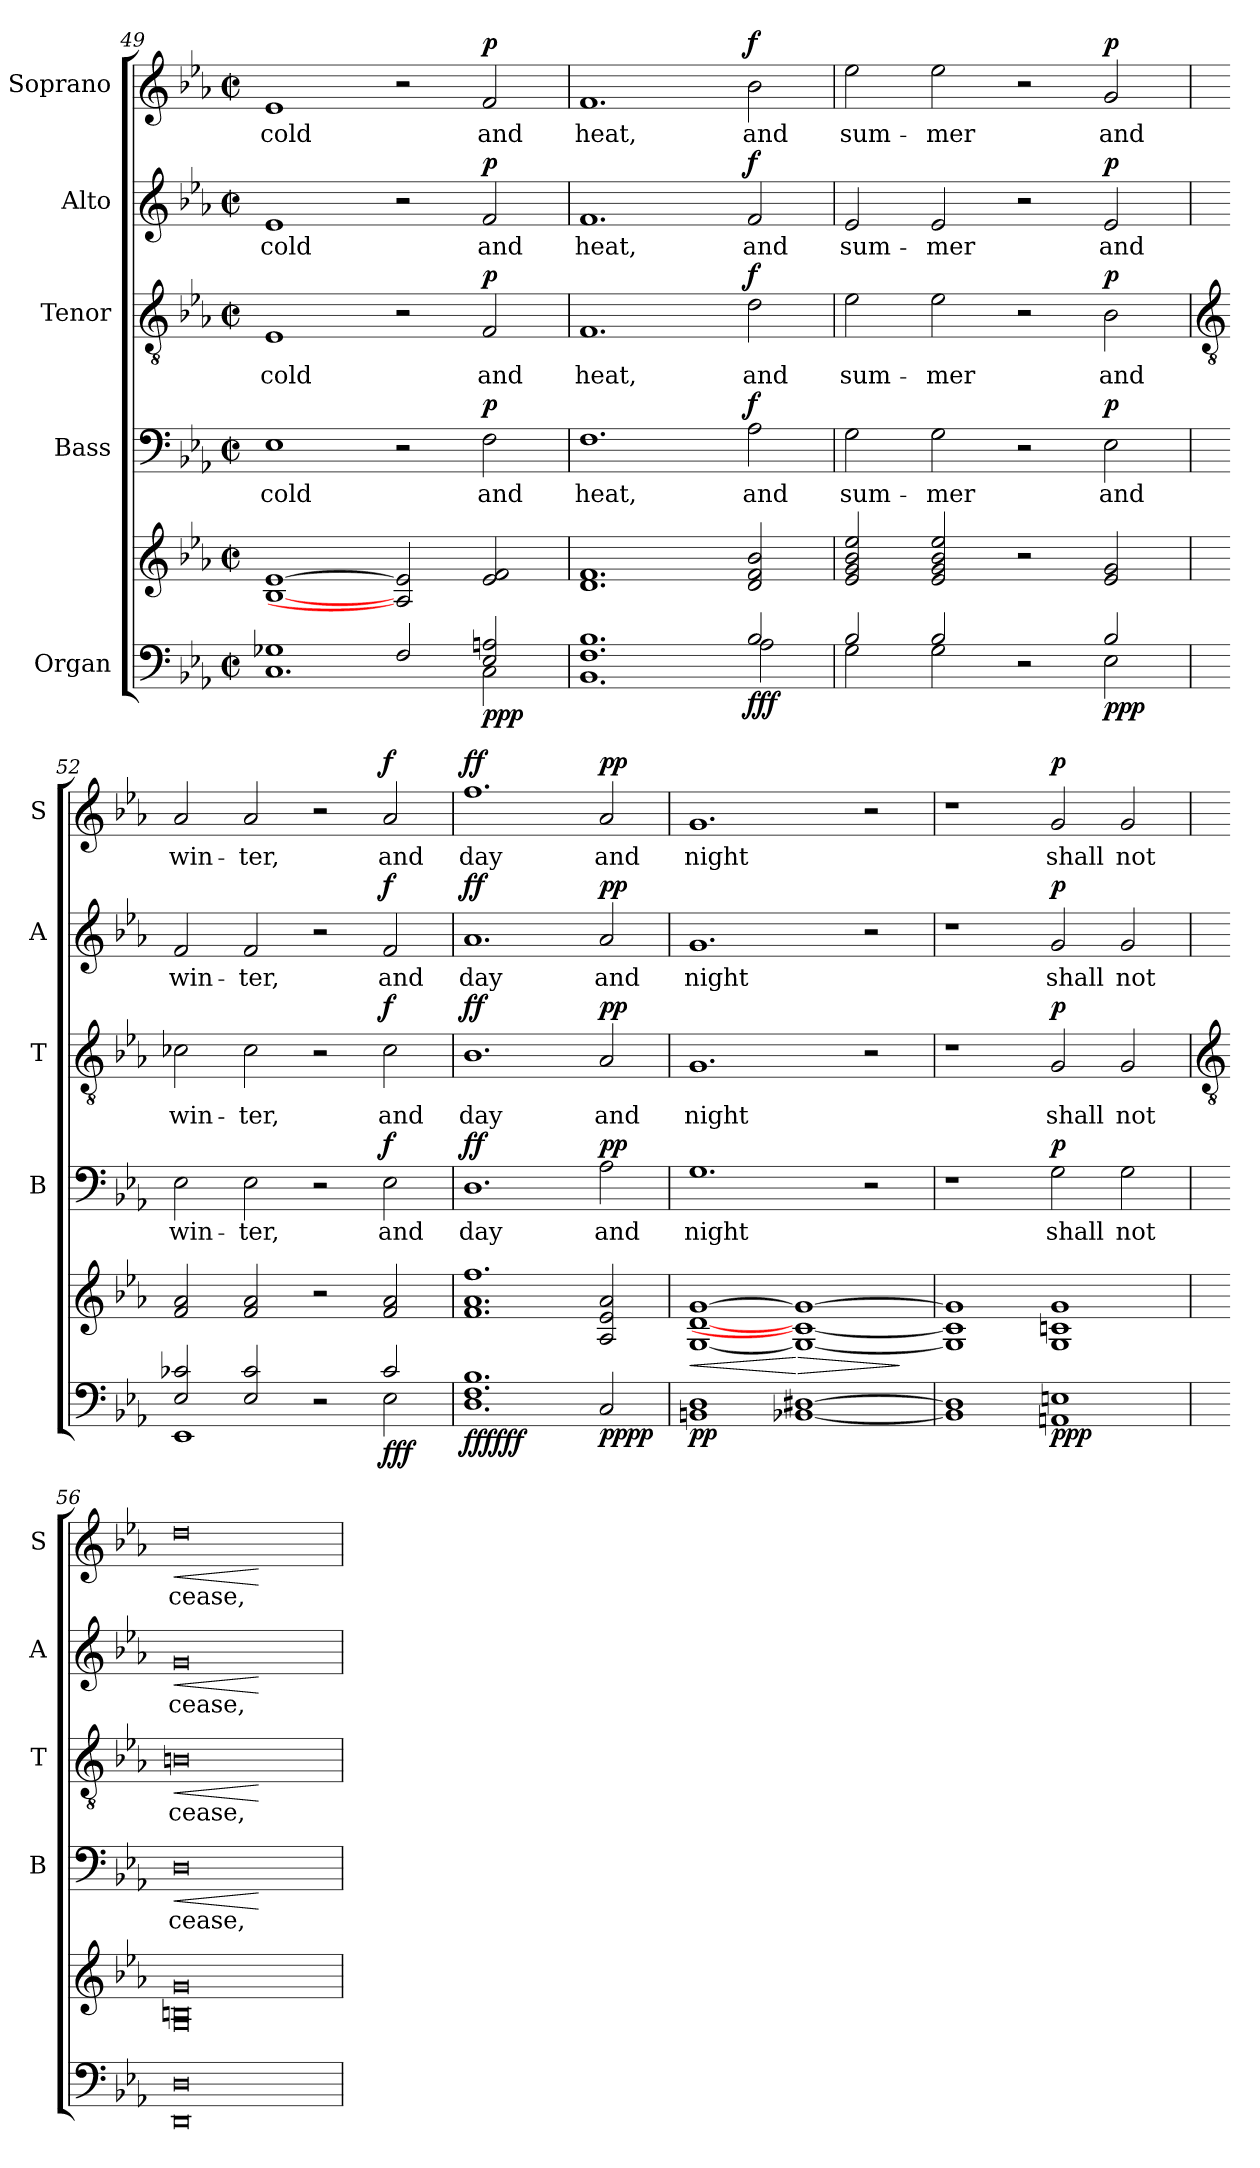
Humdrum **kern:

**kern	**kern	**dynam	**kern	**text	**dynam	**kern	**text	**dynam	**kern	**text	**dynam	**kern	**text	**dynam
*part5	*part5	*part5	*part4	*part4	*part4	*part3	*part3	*part3	*part2	*part2	*part2	*part1	*part1	*part1
*staff6	*staff5	*staff5/6	*staff4	*staff4	*staff4	*staff3	*staff3	*staff3	*staff2	*staff2	*staff2	*staff1	*staff1	*staff1
*I"Organ	*	*	*I"Bass	*	*	*I"Tenor	*	*	*I"Alto	*	*	*I"Soprano	*	*
*	*	*	*I'B	*	*	*I'T	*	*	*I'A	*	*	*I'S	*	*
*clefF4	*clefG2	*	*clefF4	*	*	*clefGv2	*	*	*clefG2	*	*	*clefG2	*	*
*k[b-e-a-]	*k[b-e-a-]	*	*k[b-e-a-]	*	*	*k[b-e-a-]	*	*	*k[b-e-a-]	*	*	*k[b-e-a-]	*	*
*E-:	*E-:	*	*E-:	*	*	*E-:	*	*	*E-:	*	*	*E-:	*	*
*M4/2	*M4/2	*	*M4/2	*	*	*M4/2	*	*	*M4/2	*	*	*M4/2	*	*
*met(c|)	*met(c|)	*	*met(c|)	*	*	*met(c|)	*	*	*met(c|)	*	*	*met(c|)	*	*
=49	=49	=49	=49	=49	=49	=49	=49	=49	=49	=49	=49	=49	=49	=49
*^	*	*	*	*	*	*	*	*	*	*	*	*	*	*
!	!	!	!	!	!LO:LY:b	!	!	!LO:LY:b	!	!	!LO:LY:b	!	!	!LO:LY:b	!
1G-X/	1.C\	[1B- [1e-	.	1E-	cold	.	1E-	cold	.	1e-	cold	.	1e-	cold	.
2F/	.	2A] 2e-]	.	2r	.	.	2r	.	.	2r	.	.	2r	.	.
!	!	!	!LO:DY:b=2	!	!LO:LY:b	!	!	!LO:LY:b	!	!	!LO:LY:b	!	!	!LO:LY:b	!
!	!	!	!LO:DY:n=1:b=2	!	!	!	!	!	!	!	!	!	!	!	!
!	!	!	!LO:DY:n=2:b	!	!	!LO:DY:b	!	!	!LO:DY:b	!	!	!LO:DY:b	!	!	!LO:DY:b
2E-/ 2An/	2C\	2e- 2f	p p p	2F	and	p	2F	and	p	2f	and	p	2f	and	p
=50	=50	=50	=50	=50	=50	=50	=50	=50	=50	=50	=50	=50	=50	=50	=50
!	!	!	!	!	!LO:LY:b	!	!	!LO:LY:b	!	!	!LO:LY:b	!	!	!LO:LY:b	!
1.F/ 1.B-/	1.BB-\	1.d 1.f	.	1.F	heat,	.	1.F	heat,	.	1.f	heat,	.	1.f	heat,	.
!	!	!	!LO:DY:b=2	!	!LO:LY:b	!	!	!LO:LY:b	!	!	!LO:LY:b	!	!	!LO:LY:b	!
!	!	!	!LO:DY:n=1:b=2	!	!	!	!	!	!	!	!	!	!	!	!
!	!	!	!LO:DY:n=2:b	!	!	!LO:DY:b	!	!	!LO:DY:b	!	!	!LO:DY:b	!	!	!LO:DY:b
2B-/	2A-\	2d 2f 2b-	f f f	2A-	and	f	2d	and	f	2f	and	f	2b-	and	f
=51	=51	=51	=51	=51	=51	=51	=51	=51	=51	=51	=51	=51	=51	=51	=51
!	!	!	!	!	!LO:LY:b	!	!	!LO:LY:b	!	!	!LO:LY:b	!	!	!LO:LY:b	!
2B-/	2G\	2e- 2g 2b- 2ee-	.	2G	sum-	.	2e-	sum-	.	2e-	sum-	.	2ee-	sum-	.
!	!	!	!	!	!LO:LY:b	!	!	!LO:LY:b	!	!	!LO:LY:b	!	!	!LO:LY:b	!
2B-/	2G\	2e- 2g 2b- 2ee-	.	2G	-mer	.	2e-	-mer	.	2e-	-mer	.	2ee-	-mer	.
2ryy	2r	2r	.	2r	.	.	2r	.	.	2r	.	.	2r	.	.
!	!	!	!LO:DY:b=2	!	!LO:LY:b	!	!	!LO:LY:b	!	!	!LO:LY:b	!	!	!LO:LY:b	!
!	!	!	!LO:DY:n=1:b=2	!	!	!	!	!	!	!	!	!	!	!	!
!	!	!	!LO:DY:n=2:b	!	!	!LO:DY:b	!	!	!LO:DY:b	!	!	!LO:DY:b	!	!	!LO:DY:b
2B-/	2E-\	2e- 2g	p p p	2E-	and	p	2B-	and	p	2e-	and	p	2g	and	p
!!LO:LB:g=z
=52	=52	=52	=52	=52	=52	=52	=52	=52	=52	=52	=52	=52	=52	=52	=52
*	*	*	*	*	*	*	*clefGv2	*	*	*	*	*	*	*	*
!	!	!	!	!	!LO:LY:b	!	!	!LO:LY:b	!	!	!LO:LY:b	!	!	!LO:LY:b	!
2E-/ 2c-X/	1EE-\	2f 2a-	.	2E-	win-	.	2c-X	win-	.	2f	win-	.	2a-	win-	.
!	!	!	!	!	!LO:LY:b	!	!	!LO:LY:b	!	!	!LO:LY:b	!	!	!LO:LY:b	!
2E-/ 2c-/	.	2f 2a-	.	2E-	-ter,	.	2c-	-ter,	.	2f	-ter,	.	2a-	-ter,	.
2ryy	2r	2r	.	2r	.	.	2r	.	.	2r	.	.	2r	.	.
!	!	!	!LO:DY:b=2	!	!LO:LY:b	!	!	!LO:LY:b	!	!	!LO:LY:b	!	!	!LO:LY:b	!
!	!	!	!LO:DY:n=1:b=2	!	!	!	!	!	!	!	!	!	!	!	!
!	!	!	!LO:DY:n=2:b	!	!	!LO:DY:b	!	!	!LO:DY:b	!	!	!LO:DY:b	!	!	!LO:DY:b
2c-/	2E-\	2f 2a-	f f f	2E-	and	f	2c-	and	f	2f	and	f	2a-	and	f
=53	=53	=53	=53	=53	=53	=53	=53	=53	=53	=53	=53	=53	=53	=53	=53
!	!	!	!LO:DY:b=2	!	!LO:LY:b	!	!	!LO:LY:b	!	!	!LO:LY:b	!	!	!LO:LY:b	!
!	!	!	!LO:DY:n=1:b=2	!	!	!	!	!	!	!	!	!	!	!	!
!	!	!	!LO:DY:n=2:b	!	!	!LO:DY:b	!	!	!LO:DY:b	!	!	!LO:DY:b	!	!	!LO:DY:b
1.F/ 1.B-/	1.D\	1.f 1.a- 1.ff	ff ff ff	1.D	day	ff	1.B-	day	ff	1.a-	day	ff	1.ff	day	ff
!	!	!	!LO:DY:n=3:b=2	!	!LO:LY:b	!	!	!LO:LY:b	!	!	!LO:LY:b	!	!	!LO:LY:b	!
!	!	!	!LO:DY:n=4:b	!	!	!LO:DY:b	!	!	!LO:DY:b	!	!	!LO:DY:b	!	!	!LO:DY:b
2ryy	2C/	2A- 2e- 2a-	pp pp	2A-	and	pp	2A-	and	pp	2a-	and	pp	2a-	and	pp
=54	=54	=54	=54	=54	=54	=54	=54	=54	=54	=54	=54	=54	=54	=54	=54
!	!	!	!LO:HP:b	!	!LO:LY:b	!	!	!LO:LY:b	!	!	!LO:LY:b	!	!	!LO:LY:b	!
!	!	!	!LO:DY:n=1:b=2	!	!	!	!	!	!	!	!	!	!	!	!
1D/	1BBn\	[1G [1d [1g	< pp	1.G	night	.	1.G	night	.	1.g	night	.	1.g	night	.
!	!	!	!LO:HP:n=1:b	!	!	!	!	!	!	!	!	!	!	!	!
[1D#X/	[1BB-X\	1G_ 1c#_ 1g_	[ >	.	.	.	.	.	.	.	.	.	.	.	.
.	.	.	.	2r	.	.	2r	.	.	2r	.	.	2r	.	.
*v	*v	*	*	*	*	*	*	*	*	*	*	*	*	*	*
.	.	]	.	.	.	.	.	.	.	.	.	.	.	.
=55	=55	=55	=55	=55	=55	=55	=55	=55	=55	=55	=55	=55	=55	=55
*^	*	*	*	*	*	*	*	*	*	*	*	*	*	*
1D#/]	1BB-\]	1G] 1c#] 1g]	.	1r	.	.	1r	.	.	1r	.	.	1r	.	.
!	!	!	!LO:DY:b=2	!	!LO:LY:b	!	!	!LO:LY:b	!	!	!LO:LY:b	!	!	!LO:LY:b	!
!	!	!	!LO:DY:n=1:b=2	!	!	!	!	!	!	!	!	!	!	!	!
!	!	!	!LO:DY:n=2:b	!	!	!LO:DY:b	!	!	!LO:DY:b	!	!	!LO:DY:b	!	!	!LO:DY:b
1En/	1AAn\	1G 1cn 1g	p p p	2G	shall	p	2G	shall	p	2g	shall	p	2g	shall	p
!	!	!	!	!	!LO:LY:b	!	!	!LO:LY:b	!	!	!LO:LY:b	!	!	!LO:LY:b	!
.	.	.	.	2G	not	.	2G	not	.	2g	not	.	2g	not	.
!!LO:LB:g=z
=56	=56	=56	=56	=56	=56	=56	=56	=56	=56	=56	=56	=56	=56	=56	=56
*	*	*	*	*	*	*	*clefGv2	*	*	*	*	*	*	*	*
*	*	*^	*	*	*	*	*	*	*	*	*	*	*	*	*
!	!	!	!	!	!	!LO:LY:b	!LO:HP:b	!	!LO:LY:b	!LO:HP:b	!	!LO:LY:b	!LO:HP:b	!	!LO:LY:b	!LO:HP:b
0ryy	0DD\ 0D\	0G 0Bn 0g	0ryy	.	0D	cease,	<	0Bn	cease,	<	0g	cease,	<	0dd	cease,	<
*v	*v	*	*	*	*	*	*	*	*	*	*	*	*	*	*	*
*	*v	*v	*	*	*	*	*	*	*	*	*	*	*	*	*
.	.	.	.	.	[	.	.	[	.	.	[	.	.	[
=	=	=	=	=	=	=	=	=	=	=	=	=	=	=
*-	*-	*-	*-	*-	*-	*-	*-	*-	*-	*-	*-	*-	*-	*-
